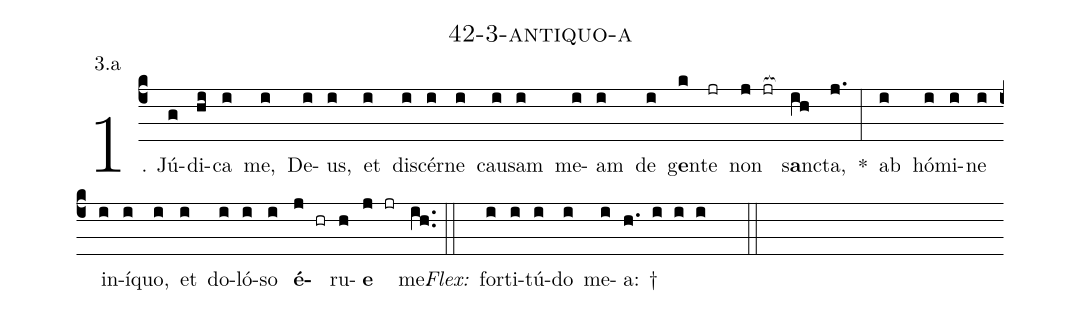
name: 42-3-antiquo-a;
annotation: 3.a;
%%
(c4)1. Jú(g)di(hi)ca(i) me,(i) De(i)us,(i) et(i) di(i)scér(i)ne(i) cau(i)sam(i) me(i)am(i) de(i) g<b>e</b>n(k)te(jr) non(j jr[ocb:1{]) s<b>a</b>nc(ih[ocb:0}])ta,(j.) *(:) ab(i) hó(i)mi(i)ne(i) in(i)í(i)quo,(i) et(i) do(i)ló(i)so(i) <b>é</b>(j hr)ru(h)<b>e</b>(j jr) me.(ih..) (::)
<i>Flex:</i>()  for(i)ti(i)tú(i)do(i) me(i)a: †(h. i i i  ::)
